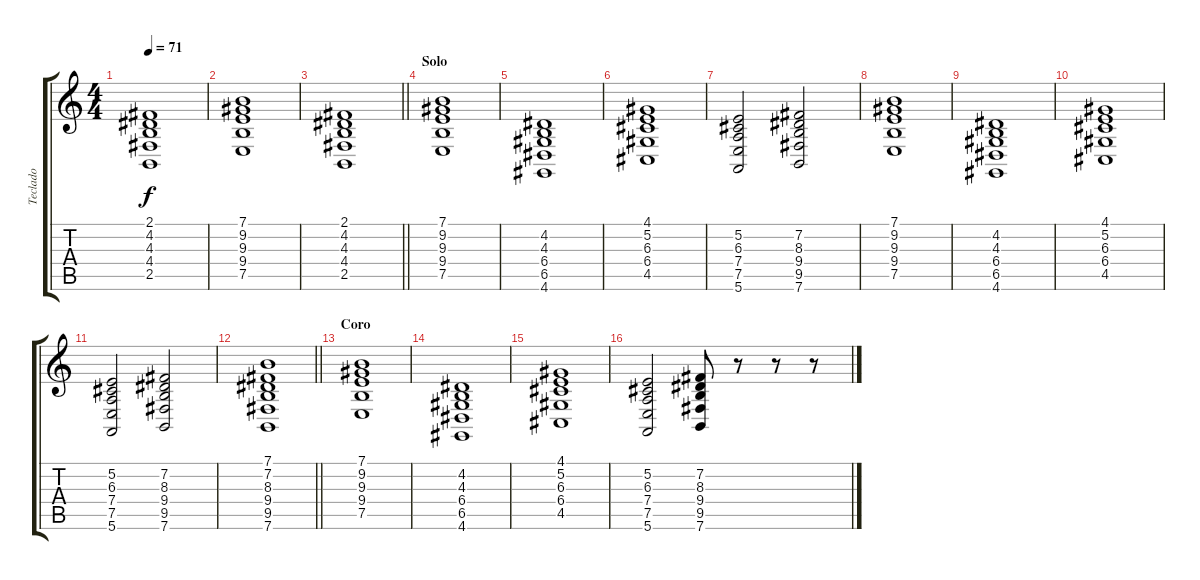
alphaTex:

\track ("Teclado" "Teclado") {instrument pad7halo}
\staff {score tabs}
\tuning (E4 B3 G3 D3 A2 E2) {hide}
\ts (4 4)
\tempo 71
\clef g2
\ks c
(2.1 4.2 4.3 4.4 2.5).1{dy f} |
(7.1 9.2 9.3 9.4 7.5).1 |
\barLineRight lightlight
(2.1 4.2 4.3 4.4 2.5).1 |
\section ("" "Solo")
(7.1 9.2 9.3 9.4 7.5).1 |
(4.2 4.3 6.4 6.5 4.6).1 |
(4.1 5.2 6.3 6.4 4.5).1 |
(5.2 6.3 7.4 7.5 5.6).2 (7.2 8.3 9.4 9.5 7.6).2 |
(7.1 9.2 9.3 9.4 7.5).1 |
(4.2 4.3 6.4 6.5 4.6).1 |
(4.1 5.2 6.3 6.4 4.5).1 |
(5.2 6.3 7.4 7.5 5.6).2 (7.2 8.3 9.4 9.5 7.6).2 |
\barLineRight lightlight
(7.1 7.2 8.3 9.4 9.5 7.6).1 |
\section ("" "Coro")
(7.1 9.2 9.3 9.4 7.5).1 |
(4.2 4.3 6.4 6.5 4.6).1 |
(4.1 5.2 6.3 6.4 4.5).1 |
(5.2 6.3 7.4 7.5 5.6).2 (7.2 8.3 9.4 9.5 7.6).8 r.8 r.8 r.8
